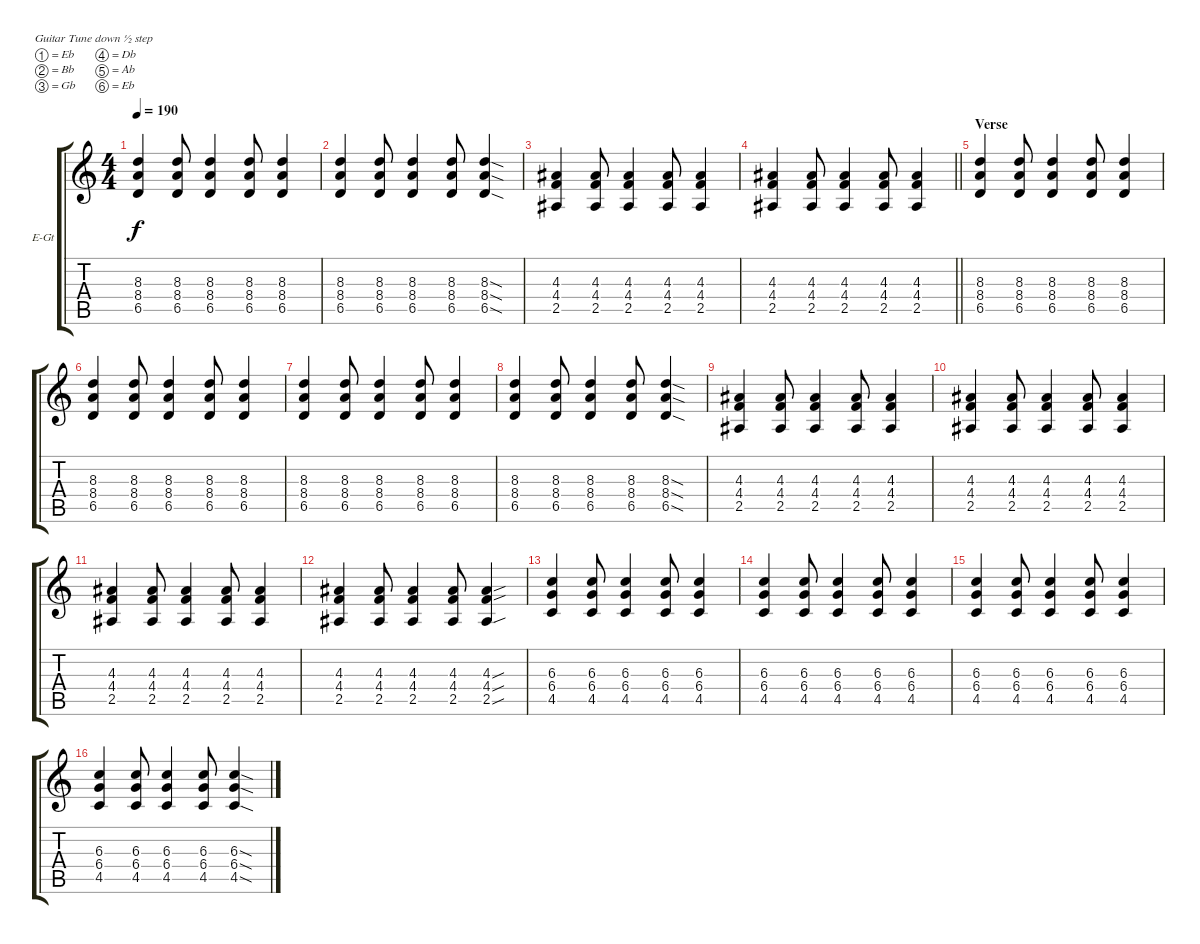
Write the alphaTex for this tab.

\bracketExtendMode groupsimilarinstruments
\firstSystemTrackNameOrientation horizontal
\otherSystemsTrackNameOrientation horizontal
\track ("Guitar1" "E-Gt") {instrument distortionguitar}
\staff {score tabs}
\tuning (Eb4 Bb3 Gb3 Db3 Ab2 Eb2)
\ts (4 4)
\tempo 190
\clef g2
\ks c
(8.3 8.4 6.5).4{dy f} (8.3 8.4 6.5).8 (8.3 8.4 6.5).4 (8.3 8.4 6.5).8 (8.3 8.4 6.5).4 |
(8.3 8.4 6.5).4 (8.3 8.4 6.5).8 (8.3 8.4 6.5).4 (8.3 8.4 6.5).8 (8.3{sod} 8.4{sod} 6.5{sod}).4 |
(4.3 4.4 2.5).4 (4.3 4.4 2.5).8 (4.3 4.4 2.5).4 (4.3 4.4 2.5).8 (4.3 4.4 2.5).4 |
\barLineRight lightlight
(4.3 4.4 2.5).4 (4.3 4.4 2.5).8 (4.3 4.4 2.5).4 (4.3 4.4 2.5).8 (4.3 4.4 2.5).4 |
\section ("" "Verse")
(8.3 8.4 6.5).4 (8.3 8.4 6.5).8 (8.3 8.4 6.5).4 (8.3 8.4 6.5).8 (8.3 8.4 6.5).4 |
(8.3 8.4 6.5).4 (8.3 8.4 6.5).8 (8.3 8.4 6.5).4 (8.3 8.4 6.5).8 (8.3 8.4 6.5).4 |
(8.3 8.4 6.5).4 (8.3 8.4 6.5).8 (8.3 8.4 6.5).4 (8.3 8.4 6.5).8 (8.3 8.4 6.5).4 |
(8.3 8.4 6.5).4 (8.3 8.4 6.5).8 (8.3 8.4 6.5).4 (8.3 8.4 6.5).8 (8.3{sod} 8.4{sod} 6.5{sod}).4 |
(4.3 4.4 2.5).4 (4.3 4.4 2.5).8 (4.3 4.4 2.5).4 (4.3 4.4 2.5).8 (4.3 4.4 2.5).4 |
(4.3 4.4 2.5).4 (4.3 4.4 2.5).8 (4.3 4.4 2.5).4 (4.3 4.4 2.5).8 (4.3 4.4 2.5).4 |
(4.3 4.4 2.5).4 (4.3 4.4 2.5).8 (4.3 4.4 2.5).4 (4.3 4.4 2.5).8 (4.3 4.4 2.5).4 |
(4.3 4.4 2.5).4 (4.3 4.4 2.5).8 (4.3 4.4 2.5).4 (4.3 4.4 2.5).8 (4.3{sou} 4.4{sou} 2.5{sou}).4 |
(6.3 6.4 4.5).4 (6.3 6.4 4.5).8 (6.3 6.4 4.5).4 (6.3 6.4 4.5).8 (6.3 6.4 4.5).4 |
(6.3 6.4 4.5).4 (6.3 6.4 4.5).8 (6.3 6.4 4.5).4 (6.3 6.4 4.5).8 (6.3 6.4 4.5).4 |
(6.3 6.4 4.5).4 (6.3 6.4 4.5).8 (6.3 6.4 4.5).4 (6.3 6.4 4.5).8 (6.3 6.4 4.5).4 |
(6.3 6.4 4.5).4 (6.3 6.4 4.5).8 (6.3 6.4 4.5).4 (6.3 6.4 4.5).8 (6.3{sod} 6.4{sod} 4.5{sod}).4
